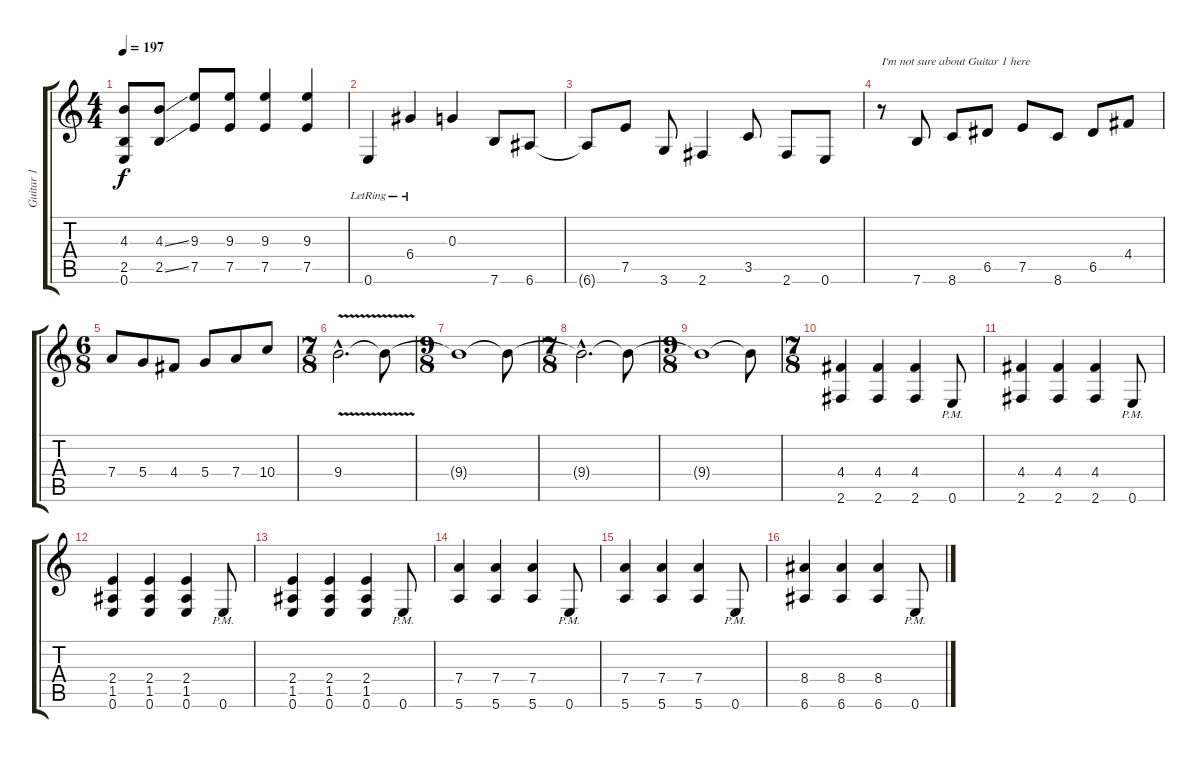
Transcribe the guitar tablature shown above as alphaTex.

\track ("Guitar 1" "Guitar 1") {instrument distortionguitar}
\staff {score tabs}
\tuning (E4 B3 G3 D3 A2 E2) {hide}
\ts (4 4)
\tempo 197
\clef g2
\ks c
(4.3{t} 2.5{t} 0.6{t}).8{dy f} (4.3{ss} 2.5{ss}).8 (9.3 7.5).8 (9.3 7.5).8 (9.3 7.5).4 (9.3 7.5).4 |
0.6{lr}.4 6.4{lr}.4 0.3.4 7.6.8 6.6.8 |
6.6{t}.8 7.5.8 3.6.8 2.6.4 3.5.8 2.6.8 0.6.8 |
r.8{txt "I'm not sure about Guitar 1 here"} 7.6.8 8.6.8 6.5.8 7.5.8 8.6.8 6.5.8 4.4.8 |
\ts (6 8)
7.4.8 5.4.8 4.4.8 5.4.8 7.4.8 10.4.8 |
\ts (7 8)
9.4{v hac}.2{d} 9.4{t}.8 |
\ts (9 8)
9.4{t}.1 9.4{t}.8 |
\ts (7 8)
9.4{hac t}.2{d} 9.4{t}.8 |
\ts (9 8)
9.4{t}.1 9.4{t}.8 |
\ts (7 8)
(4.4 2.6).4 (4.4 2.6).4 (4.4 2.6).4 0.6{pm}.8 |
(4.4 2.6).4 (4.4 2.6).4 (4.4 2.6).4 0.6{pm}.8 |
(2.4 1.5 0.6).4 (2.4 1.5 0.6).4 (2.4 1.5 0.6).4 0.6{pm}.8 |
(2.4 1.5 0.6).4 (2.4 1.5 0.6).4 (2.4 1.5 0.6).4 0.6{pm}.8 |
(7.4 5.6).4 (7.4 5.6).4 (7.4 5.6).4 0.6{pm}.8 |
(7.4 5.6).4 (7.4 5.6).4 (7.4 5.6).4 0.6{pm}.8 |
(8.4 6.6).4 (8.4 6.6).4 (8.4 6.6).4 0.6{pm}.8
